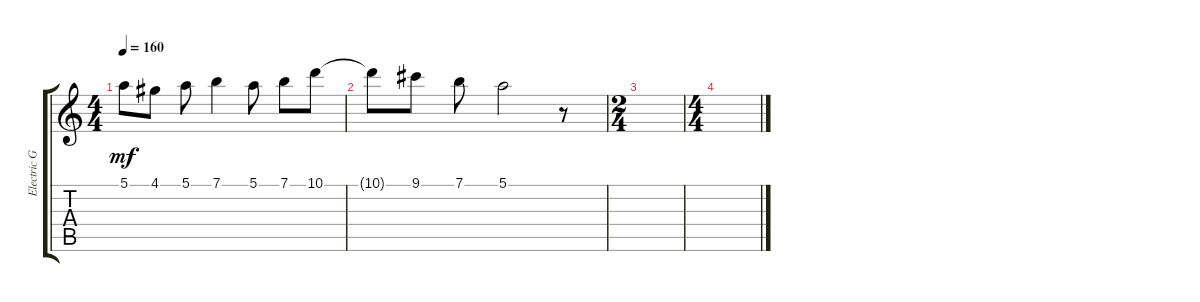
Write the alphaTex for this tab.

\track ("Electric Guitar" "Electric G") {instrument electricguitarclean}
\staff {score tabs}
\tuning (E4 B3 G3 D3 A2 E2) {hide}
\ts (4 4)
\tempo 160
\clef g2
\ks c
5.1.8{dy mf instrument electricguitarclean} 4.1.8 5.1.8 7.1.4 5.1.8 7.1.8 10.1.8 |
10.1{t}.8 9.1.8 7.1.8 5.1.2 r.8 |
\ts (2 4)
|
\ts (4 4)
